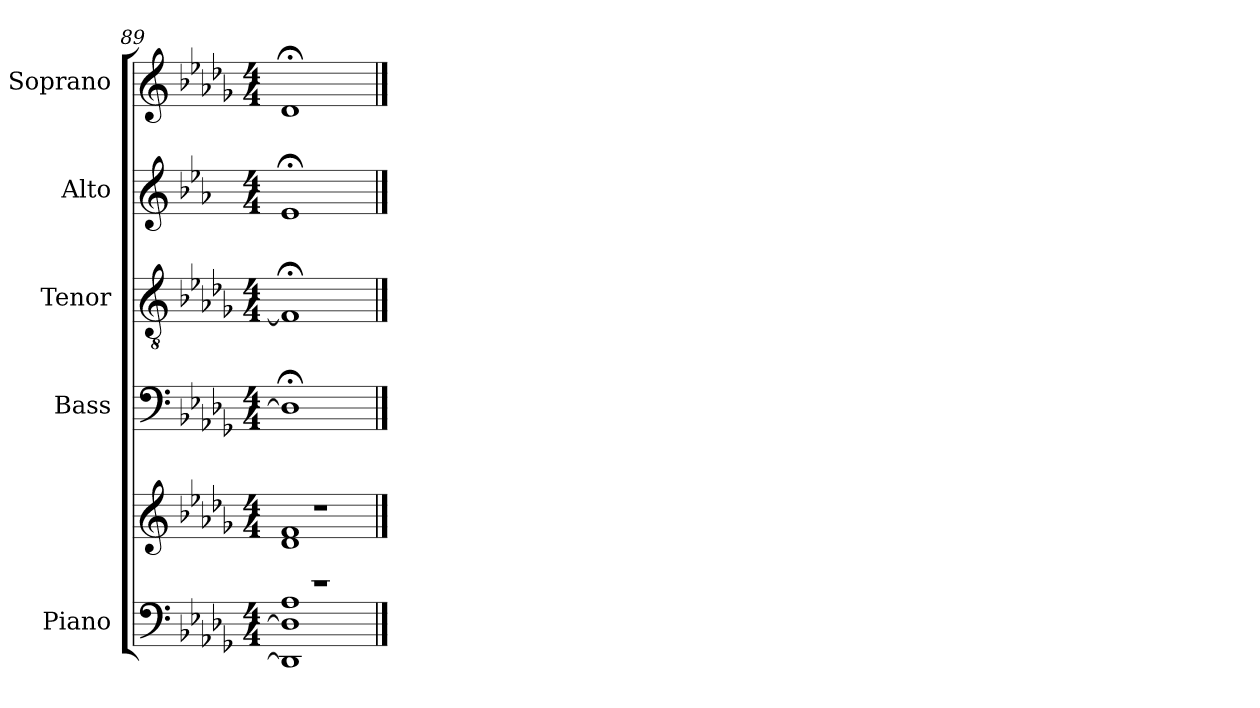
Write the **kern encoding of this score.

**kern	**kern	**kern	**kern	**kern	**kern
*part5	*part5	*part4	*part3	*part2	*part1
*staff6	*staff5	*staff4	*staff3	*staff2	*staff1
*I"Piano	*	*I"Bass	*I"Tenor	*I"Alto	*I"Soprano
*I'Pno	*	*I'B.	*I'T.	*I'A.	*I'S.
*clefF4	*clefG2	*clefF4	*clefGv2	*clefG2	*clefG2
*	*	*	*	*ITrd1c2	*
*k[b-e-a-d-g-]	*k[b-e-a-d-g-]	*k[b-e-a-d-g-]	*k[b-e-a-d-g-]	*k[b-e-a-d-g-]	*k[b-e-a-d-g-]
*M4/4	*M4/4	*M4/4	*M4/4	*M4/4	*M4/4
=89	=89	=89	=89	=89	=89
*^	*^	*	*	*	*
1r	1DD-] 1D-] 1A-	1r	1d- 1f	1D-;<]	1F;<]	1d-;<	1d-;<
*v	*v	*	*	*	*	*	*
*	*v	*v	*	*	*	*
==	==	==	==	==	==
*-	*-	*-	*-	*-	*-
